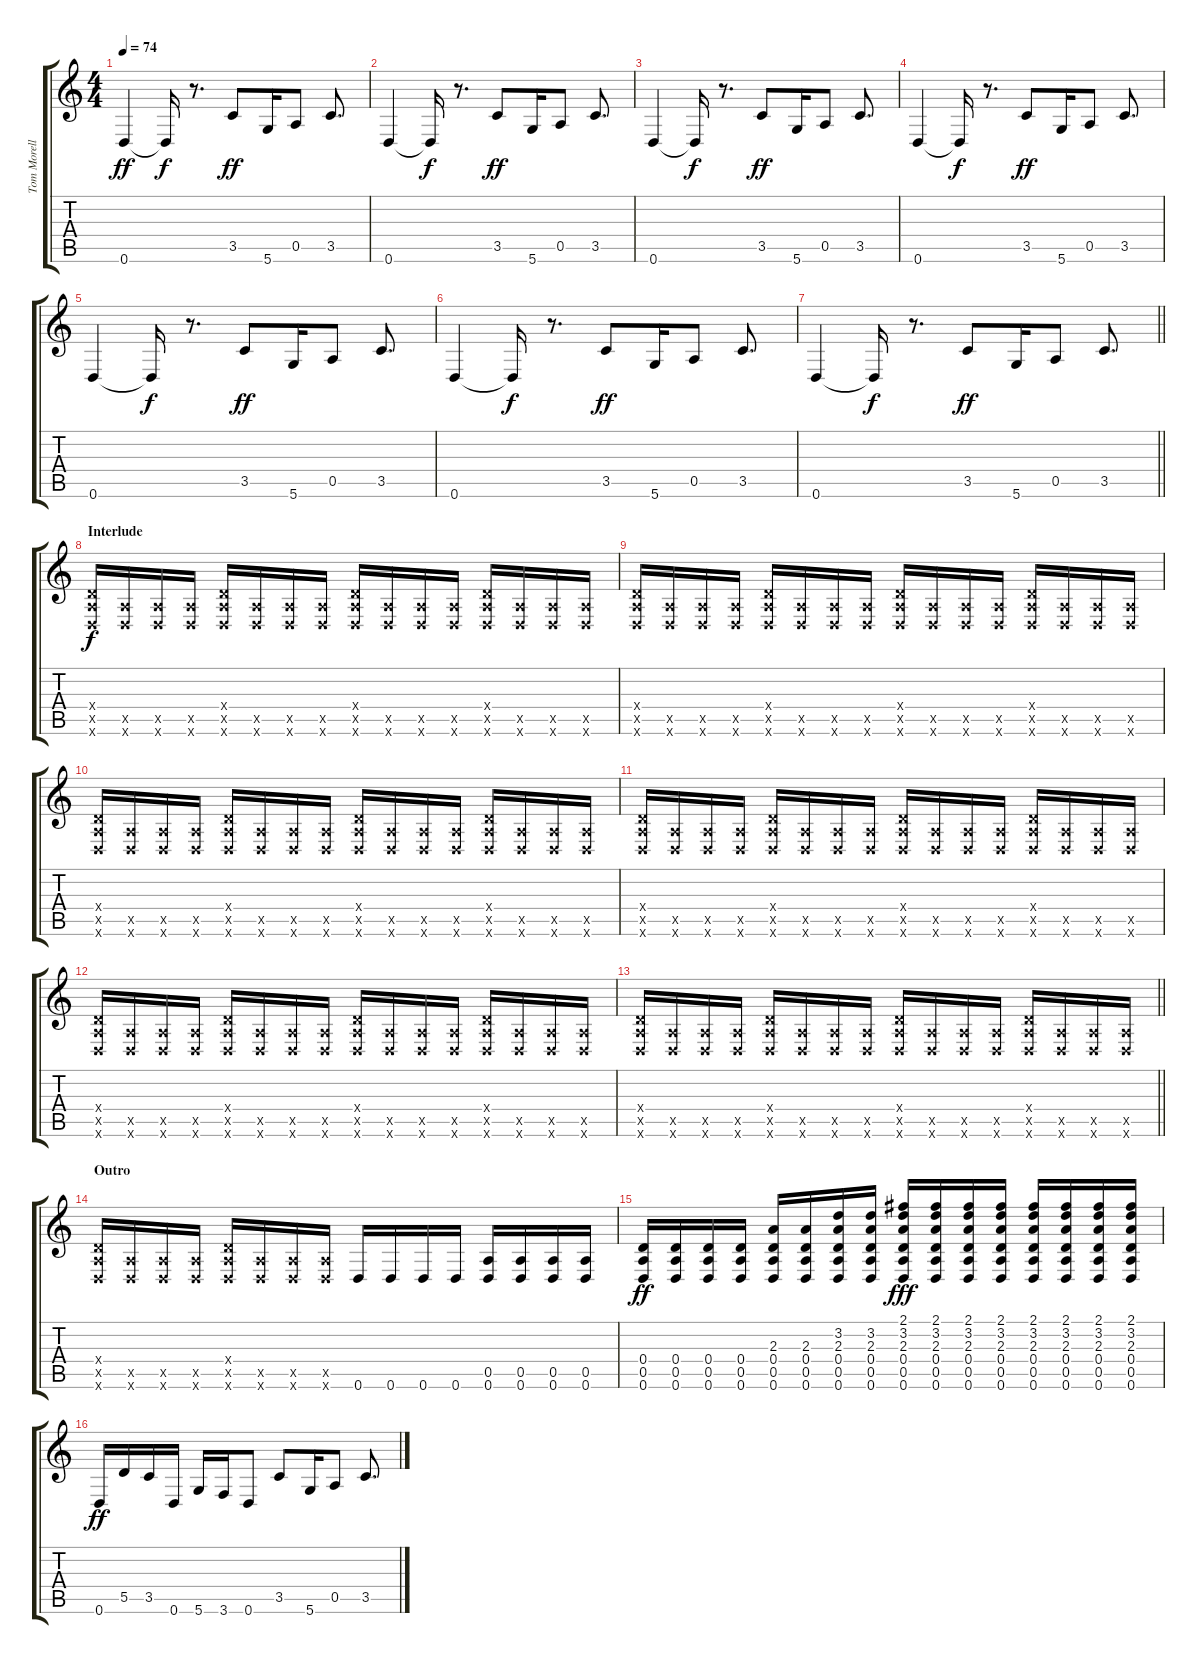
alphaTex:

\track ("Tom Morello" "Tom Morell") {instrument distortionguitar}
\staff {score tabs}
\tuning (E4 B3 G3 D3 A2 D2) {hide}
\ts (4 4)
\tempo 74
\clef g2
\ks c
0.6.4{dy ff} 0.6{t}.16{dy f} r.8{d} 3.5.8{dy ff} 5.6.16 0.5.8 3.5.8{d} |
0.6.4 0.6{t}.16{dy f} r.8{d} 3.5.8{dy ff} 5.6.16 0.5.8 3.5.8{d} |
0.6.4 0.6{t}.16{dy f} r.8{d} 3.5.8{dy ff} 5.6.16 0.5.8 3.5.8{d} |
0.6.4 0.6{t}.16{dy f} r.8{d} 3.5.8{dy ff} 5.6.16 0.5.8 3.5.8{d} |
0.6.4 0.6{t}.16{dy f} r.8{d} 3.5.8{dy ff} 5.6.16 0.5.8 3.5.8{d} |
0.6.4 0.6{t}.16{dy f} r.8{d} 3.5.8{dy ff} 5.6.16 0.5.8 3.5.8{d} |
\barLineRight lightlight
0.6.4 0.6{t}.16{dy f} r.8{d} 3.5.8{dy ff} 5.6.16 0.5.8 3.5.8{d} |
\section ("" "Interlude")
(0.4{x} 0.5{x} 0.6{x}).16{dy f} (0.5{x} 0.6{x}).16 (0.5{x} 0.6{x}).16 (0.5{x} 0.6{x}).16 (0.4{x} 0.5{x} 0.6{x}).16 (0.5{x} 0.6{x}).16 (0.5{x} 0.6{x}).16 (0.5{x} 0.6{x}).16 (0.4{x} 0.5{x} 0.6{x}).16 (0.5{x} 0.6{x}).16 (0.5{x} 0.6{x}).16 (0.5{x} 0.6{x}).16 (0.4{x} 0.5{x} 0.6{x}).16 (0.5{x} 0.6{x}).16 (0.5{x} 0.6{x}).16 (0.5{x} 0.6{x}).16 |
(0.4{x} 0.5{x} 0.6{x}).16 (0.5{x} 0.6{x}).16 (0.5{x} 0.6{x}).16 (0.5{x} 0.6{x}).16 (0.4{x} 0.5{x} 0.6{x}).16 (0.5{x} 0.6{x}).16 (0.5{x} 0.6{x}).16 (0.5{x} 0.6{x}).16 (0.4{x} 0.5{x} 0.6{x}).16 (0.5{x} 0.6{x}).16 (0.5{x} 0.6{x}).16 (0.5{x} 0.6{x}).16 (0.4{x} 0.5{x} 0.6{x}).16 (0.5{x} 0.6{x}).16 (0.5{x} 0.6{x}).16 (0.5{x} 0.6{x}).16 |
(0.4{x} 0.5{x} 0.6{x}).16 (0.5{x} 0.6{x}).16 (0.5{x} 0.6{x}).16 (0.5{x} 0.6{x}).16 (0.4{x} 0.5{x} 0.6{x}).16 (0.5{x} 0.6{x}).16 (0.5{x} 0.6{x}).16 (0.5{x} 0.6{x}).16 (0.4{x} 0.5{x} 0.6{x}).16 (0.5{x} 0.6{x}).16 (0.5{x} 0.6{x}).16 (0.5{x} 0.6{x}).16 (0.4{x} 0.5{x} 0.6{x}).16 (0.5{x} 0.6{x}).16 (0.5{x} 0.6{x}).16 (0.5{x} 0.6{x}).16 |
(0.4{x} 0.5{x} 0.6{x}).16 (0.5{x} 0.6{x}).16 (0.5{x} 0.6{x}).16 (0.5{x} 0.6{x}).16 (0.4{x} 0.5{x} 0.6{x}).16 (0.5{x} 0.6{x}).16 (0.5{x} 0.6{x}).16 (0.5{x} 0.6{x}).16 (0.4{x} 0.5{x} 0.6{x}).16 (0.5{x} 0.6{x}).16 (0.5{x} 0.6{x}).16 (0.5{x} 0.6{x}).16 (0.4{x} 0.5{x} 0.6{x}).16 (0.5{x} 0.6{x}).16 (0.5{x} 0.6{x}).16 (0.5{x} 0.6{x}).16 |
(0.4{x} 0.5{x} 0.6{x}).16 (0.5{x} 0.6{x}).16 (0.5{x} 0.6{x}).16 (0.5{x} 0.6{x}).16 (0.4{x} 0.5{x} 0.6{x}).16 (0.5{x} 0.6{x}).16 (0.5{x} 0.6{x}).16 (0.5{x} 0.6{x}).16 (0.4{x} 0.5{x} 0.6{x}).16 (0.5{x} 0.6{x}).16 (0.5{x} 0.6{x}).16 (0.5{x} 0.6{x}).16 (0.4{x} 0.5{x} 0.6{x}).16 (0.5{x} 0.6{x}).16 (0.5{x} 0.6{x}).16 (0.5{x} 0.6{x}).16 |
\barLineRight lightlight
(0.4{x} 0.5{x} 0.6{x}).16 (0.5{x} 0.6{x}).16 (0.5{x} 0.6{x}).16 (0.5{x} 0.6{x}).16 (0.4{x} 0.5{x} 0.6{x}).16 (0.5{x} 0.6{x}).16 (0.5{x} 0.6{x}).16 (0.5{x} 0.6{x}).16 (0.4{x} 0.5{x} 0.6{x}).16 (0.5{x} 0.6{x}).16 (0.5{x} 0.6{x}).16 (0.5{x} 0.6{x}).16 (0.4{x} 0.5{x} 0.6{x}).16 (0.5{x} 0.6{x}).16 (0.5{x} 0.6{x}).16 (0.5{x} 0.6{x}).16 |
\section ("" "Outro")
(0.4{x} 0.5{x} 0.6{x}).16 (0.5{x} 0.6{x}).16 (0.5{x} 0.6{x}).16 (0.5{x} 0.6{x}).16 (0.4{x} 0.5{x} 0.6{x}).16 (0.5{x} 0.6{x}).16 (0.5{x} 0.6{x}).16 (0.5{x} 0.6{x}).16 0.6.16 0.6.16 0.6.16 0.6.16 (0.5 0.6).16 (0.5 0.6).16 (0.5 0.6).16 (0.5 0.6).16 |
(0.4 0.5 0.6).16{dy ff} (0.4 0.5 0.6).16 (0.4 0.5 0.6).16 (0.4 0.5 0.6).16 (2.3 0.4 0.5 0.6).16 (2.3 0.4 0.5 0.6).16 (3.2 2.3 0.4 0.5 0.6).16 (3.2 2.3 0.4 0.5 0.6).16 (2.1 3.2 2.3 0.4 0.5 0.6).16{dy fff} (2.1 3.2 2.3 0.4 0.5 0.6).16 (2.1 3.2 2.3 0.4 0.5 0.6).16 (2.1 3.2 2.3 0.4 0.5 0.6).16 (2.1 3.2 2.3 0.4 0.5 0.6).16 (2.1 3.2 2.3 0.4 0.5 0.6).16 (2.1 3.2 2.3 0.4 0.5 0.6).16 (2.1 3.2 2.3 0.4 0.5 0.6).16 |
0.6.16{dy ff} 5.5.16 3.5.16 0.6.16 5.6.16 3.6.16 0.6.8 3.5.8 5.6.16 0.5.8 3.5.8{d}
